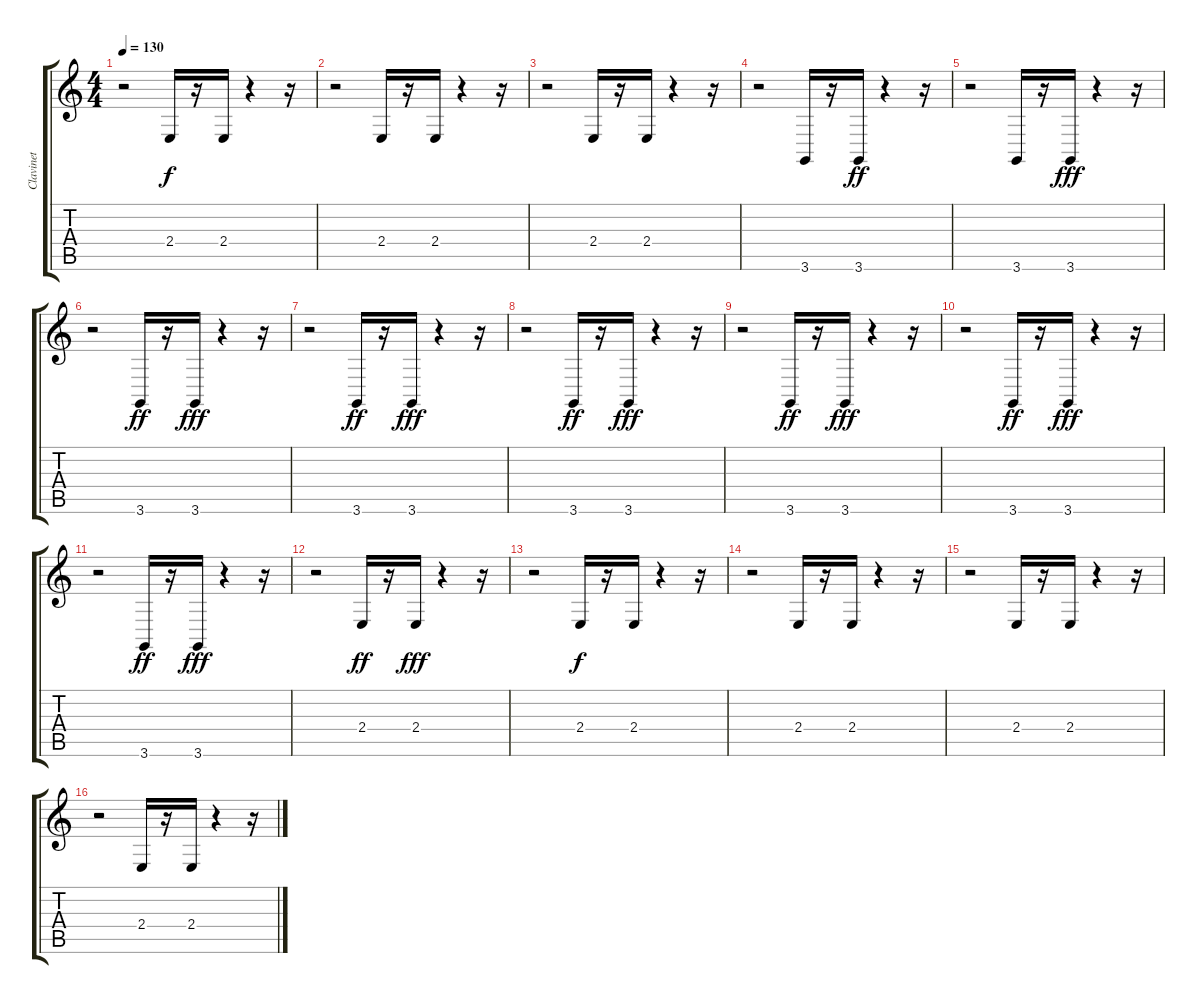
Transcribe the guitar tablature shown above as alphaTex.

\track ("Clavinet" "Clavinet") {instrument clavinet}
\staff {score tabs}
\tuning (E4 B3 G3 D3 A2 E2) {hide}
\ts (4 4)
\tempo 130
\clef g2
\ks c
r.2{dy f} 2.4.16 r.16 2.4.16 r.4 r.16 |
r.2 2.4.16 r.16 2.4.16 r.4 r.16 |
r.2 2.4.16 r.16 2.4.16 r.4 r.16 |
r.2 3.6.16 r.16 3.6.16{dy ff} r.4 r.16 |
r.2 3.6.16 r.16 3.6.16{dy fff} r.4 r.16 |
r.2 3.6.16{dy ff} r.16 3.6.16{dy fff} r.4 r.16 |
r.2 3.6.16{dy ff} r.16 3.6.16{dy fff} r.4 r.16 |
r.2 3.6.16{dy ff} r.16 3.6.16{dy fff} r.4 r.16 |
r.2 3.6.16{dy ff} r.16 3.6.16{dy fff} r.4 r.16 |
r.2 3.6.16{dy ff} r.16 3.6.16{dy fff} r.4 r.16 |
r.2 3.6.16{dy ff} r.16 3.6.16{dy fff} r.4 r.16 |
r.2 2.4.16{dy ff} r.16 2.4.16{dy fff} r.4 r.16 |
r.2 2.4.16{dy f} r.16 2.4.16 r.4 r.16 |
r.2 2.4.16 r.16 2.4.16 r.4 r.16 |
r.2 2.4.16 r.16 2.4.16 r.4 r.16 |
r.2 2.4.16 r.16 2.4.16 r.4 r.16
